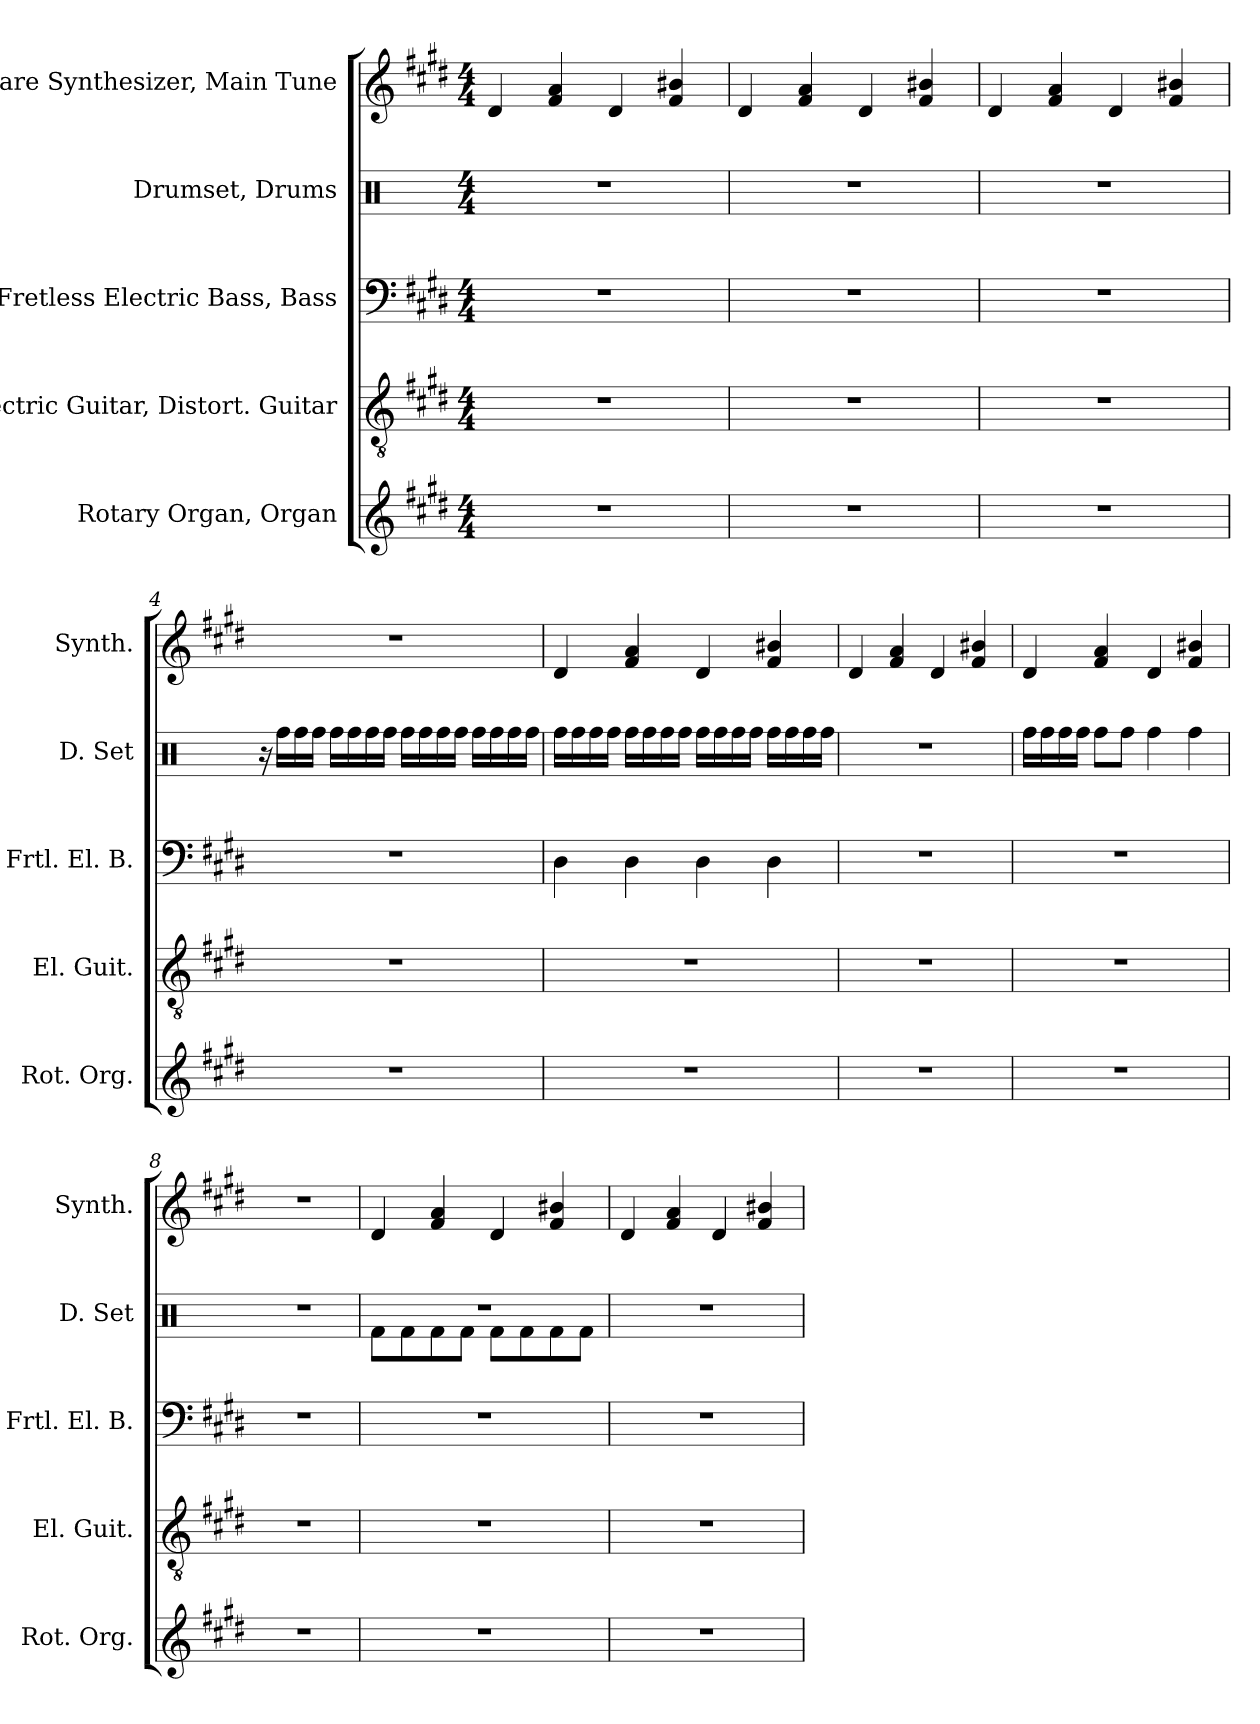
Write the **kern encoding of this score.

**kern	**kern	**kern	**kern	**kern
*part5	*part4	*part3	*part2	*part1
*staff5	*staff4	*staff3	*staff2	*staff1
*I"Rotary Organ, Organ	*I"Electric Guitar, Distort. Guitar	*I"Fretless Electric Bass, Bass	*I"Drumset, Drums	*I"Square Synthesizer, Main Tune
*I'Rot. Org.	*I'El. Guit.	*I'Frtl. El. B.	*I'D. Set	*I'Synth.
*clefG2	*clefGv2	*clefF4	*clefX	*clefG2
*	*	*ITrd7c12	*	*
*k[f#c#g#d#]	*k[f#c#g#d#]	*k[f#c#g#d#]	*k[]	*k[f#c#g#d#]
*M4/4	*M4/4	*M4/4	*M4/4	*M4/4
*MM177	*MM177	*MM177	*MM177	*MM177
=1	=1	=1	=1	=1
1r	1r	1r	1r	4d#/
.	.	.	.	4f#/ 4a/
.	.	.	.	4d#/
.	.	.	.	4f#/ 4b#X/
=2	=2	=2	=2	=2
1r	1r	1r	1r	4d#/
.	.	.	.	4f#/ 4a/
.	.	.	.	4d#/
.	.	.	.	4f#/ 4b#X/
=3	=3	=3	=3	=3
1r	1r	1r	1r	4d#/
.	.	.	.	4f#/ 4a/
.	.	.	.	4d#/
.	.	.	.	4f#/ 4b#X/
!!LO:LB:g=z
=4	=4	=4	=4	=4
1r	1r	1r	16r	1r
.	.	.	16Rff\LL	.
.	.	.	16Rff\	.
.	.	.	16Rff\JJ	.
.	.	.	16Rff\LL	.
.	.	.	16Rff\	.
.	.	.	16Rff\	.
.	.	.	16Rff\JJ	.
.	.	.	16Rff\LL	.
.	.	.	16Rff\	.
.	.	.	16Rff\	.
.	.	.	16Rff\JJ	.
.	.	.	16Rff\LL	.
.	.	.	16Rff\	.
.	.	.	16Rff\	.
.	.	.	16Rff\JJ	.
=5	=5	=5	=5	=5
1r	1r	4DD#\	16Rff\LL	4d#/
.	.	.	16Rff\	.
.	.	.	16Rff\	.
.	.	.	16Rff\JJ	.
.	.	4DD#\	16Rff\LL	4f#/ 4a/
.	.	.	16Rff\	.
.	.	.	16Rff\	.
.	.	.	16Rff\JJ	.
.	.	4DD#\	16Rff\LL	4d#/
.	.	.	16Rff\	.
.	.	.	16Rff\	.
.	.	.	16Rff\JJ	.
.	.	4DD#\	16Rff\LL	4f#/ 4b#X/
.	.	.	16Rff\	.
.	.	.	16Rff\	.
.	.	.	16Rff\JJ	.
=6	=6	=6	=6	=6
1r	1r	1r	1r	4d#/
.	.	.	.	4f#/ 4a/
.	.	.	.	4d#/
.	.	.	.	4f#/ 4b#X/
!!LO:PB:g=z
=7	=7	=7	=7	=7
1r	1r	1r	16Rff\LL	4d#/
.	.	.	16Rff\	.
.	.	.	16Rff\	.
.	.	.	16Rff\JJ	.
.	.	.	8Rff\L	4f#/ 4a/
.	.	.	8Rff\J	.
.	.	.	4Rff\	4d#/
.	.	.	4Rff\	4f#/ 4b#X/
=8	=8	=8	=8	=8
1r	1r	1r	1r	1r
=9	=9	=9	=9	=9
*	*	*	*^	*
1r	1r	1r	1r	8Rf\L	4d#/
.	.	.	.	8Rf\	.
.	.	.	.	8Rf\	4f#/ 4a/
.	.	.	.	8Rf\J	.
.	.	.	.	8Rf\L	4d#/
.	.	.	.	8Rf\	.
.	.	.	.	8Rf\	4f#/ 4b#X/
.	.	.	.	8Rf\J	.
*	*	*	*v	*v	*
=10	=10	=10	=10	=10
1r	1r	1r	1r	4d#/
.	.	.	.	4f#/ 4a/
.	.	.	.	4d#/
.	.	.	.	4f#/ 4b#X/
=	=	=	=	=
*-	*-	*-	*-	*-
